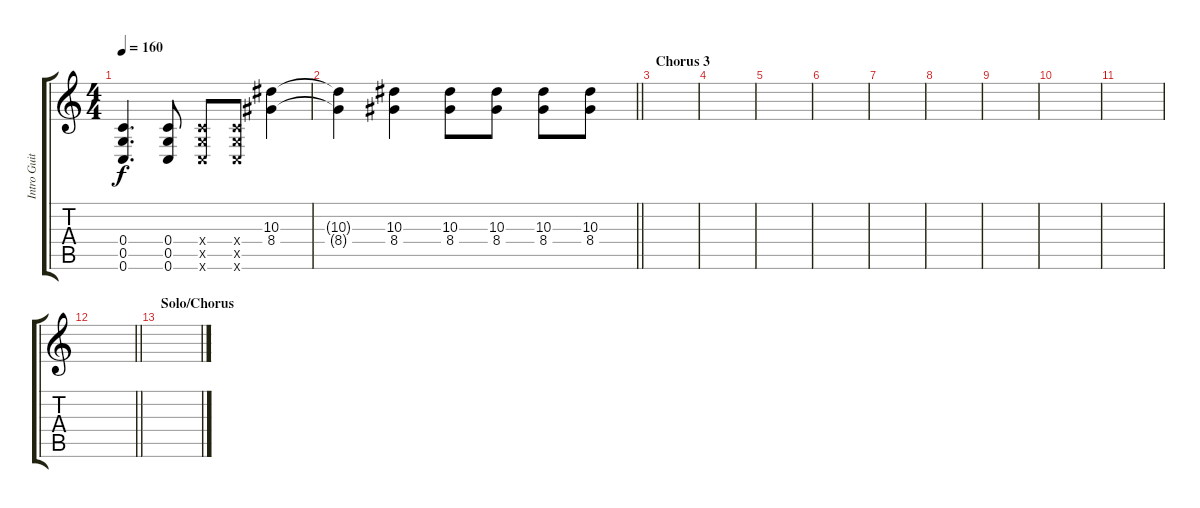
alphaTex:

\track ("Intro Guitar" "Intro Guit") {instrument electricguitarclean}
\staff {score tabs}
\tuning (D4 A3 F3 C3 G2 C2) {hide}
\ts (4 4)
\tempo 160
\clef g2
\ks c
(0.4 0.5 0.6).4{d dy f} (0.4 0.5 0.6).8 (0.4{x} 0.5{x} 0.6{x}).8 (0.4{x} 0.5{x} 0.6{x}).8 (10.3 8.4).4 |
\barLineRight lightlight
(10.3{t} 8.4{t}).4 (10.3 8.4).4 (10.3 8.4).8 (10.3 8.4).8 (10.3 8.4).8 (10.3 8.4).8 |
\section ("" "Chorus 3")
|
|
|
|
|
|
|
|
|
\barLineRight lightlight
|
\section ("" "Solo/Chorus")
